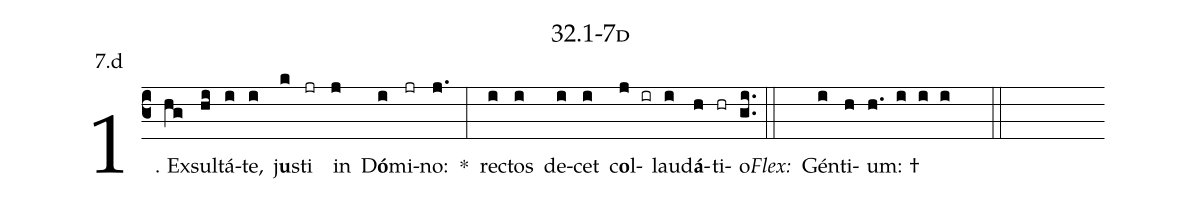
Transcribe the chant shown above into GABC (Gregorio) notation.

name: 32.1-7d;
annotation: 7.d;
%%
(c3)1. Ex(hg)sul(hi)tá(i)te,(i) j<b>u</b>s(k)ti(jr) in(j) D<b>ó</b>(i)mi(jr)no:(j.) *(:) rec(i)tos(i) de(i)cet(i) c<b>o</b>l(j ir)lau(i)d<b>á</b>(h)ti(hr)o.(gi..) (::)
<i>Flex:</i>()  Gén(i)ti(h)um: †(h. i i i  ::)
